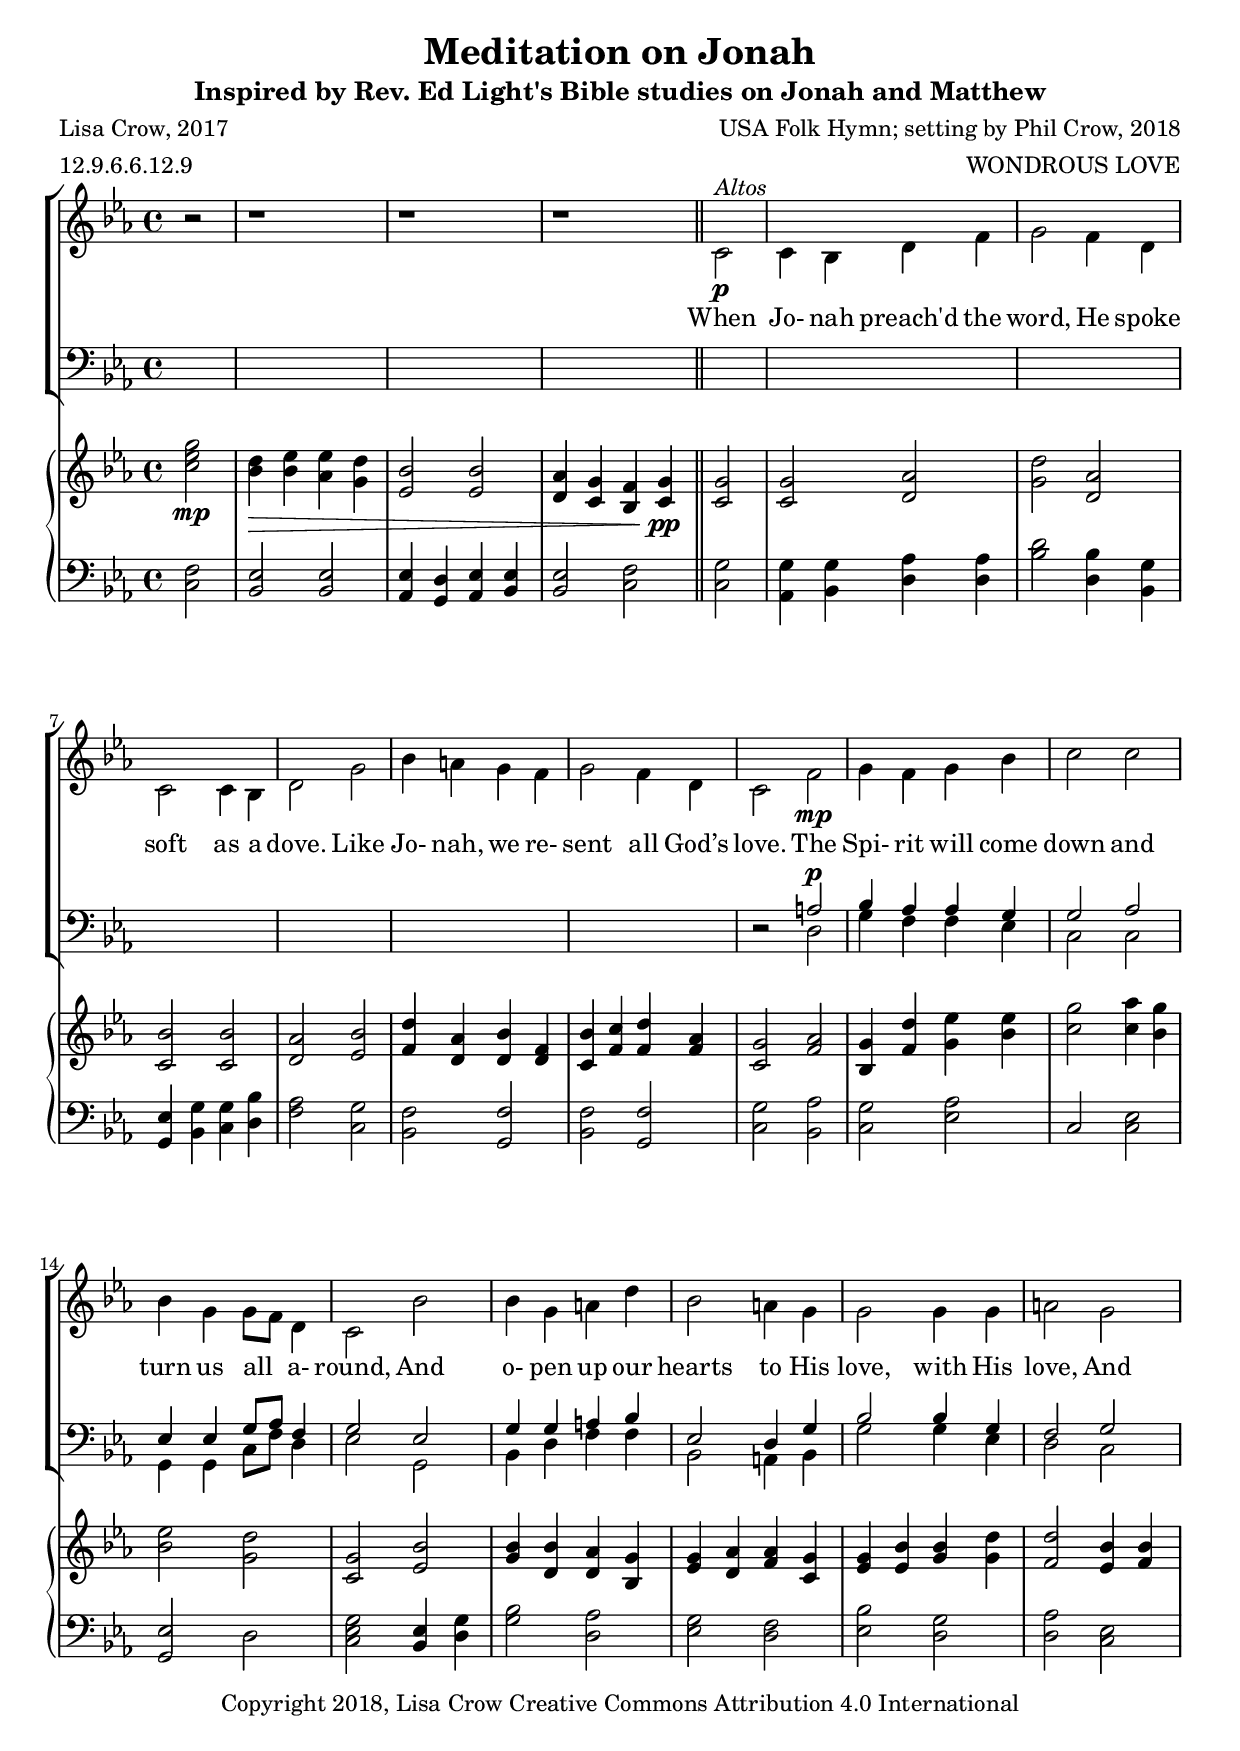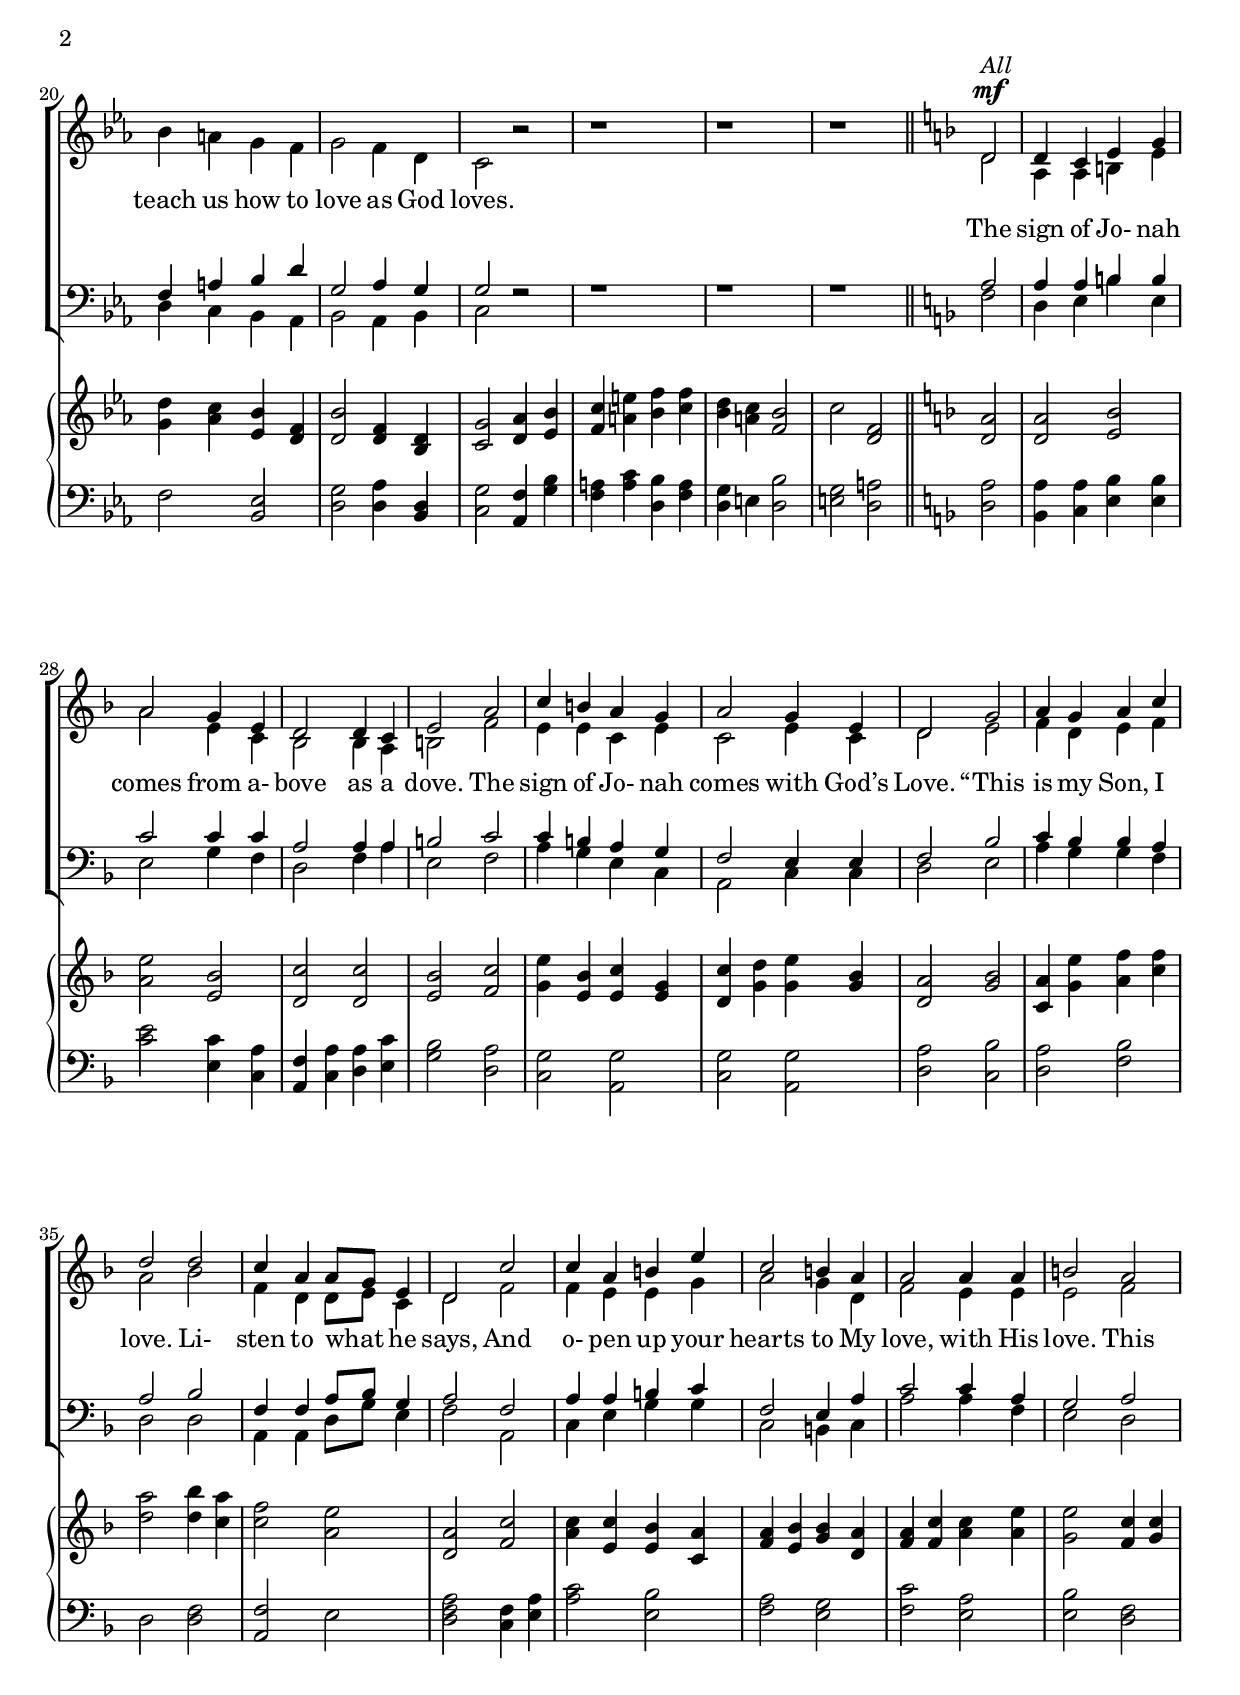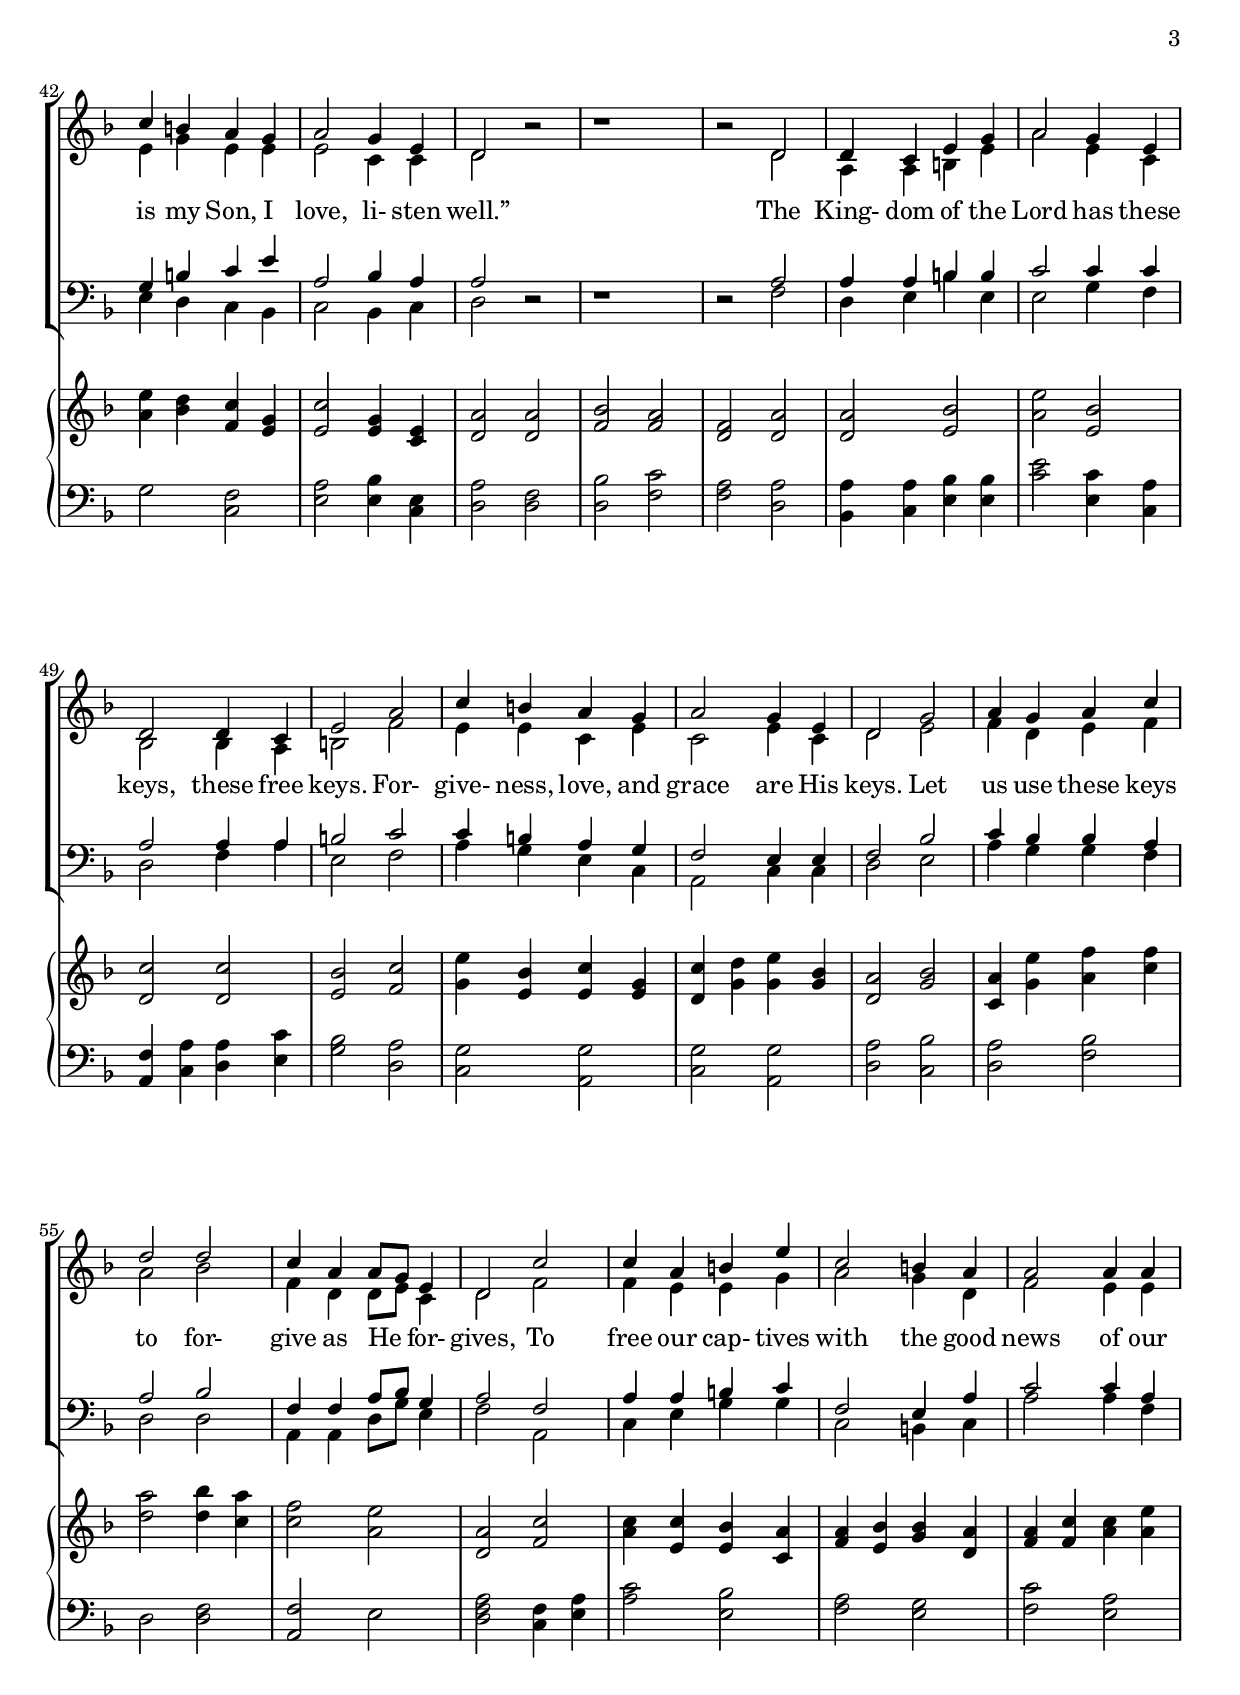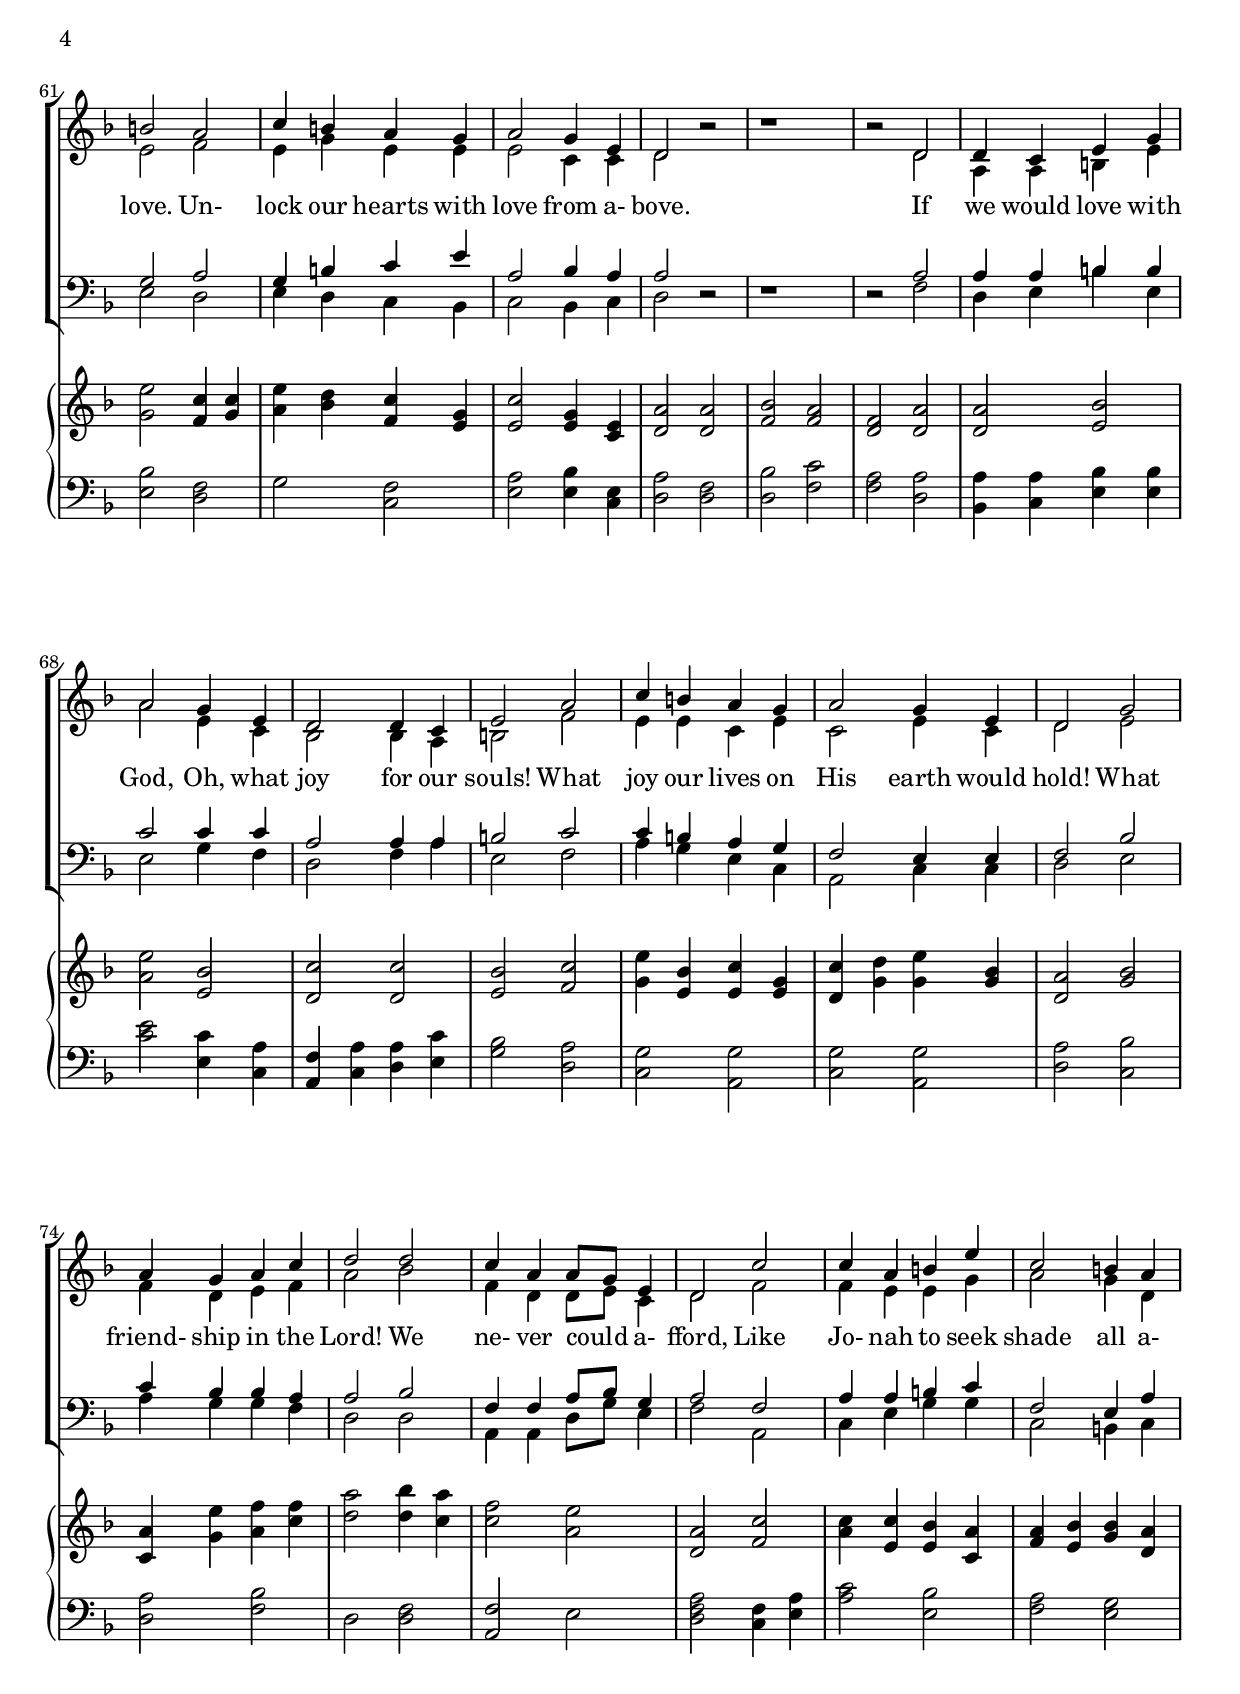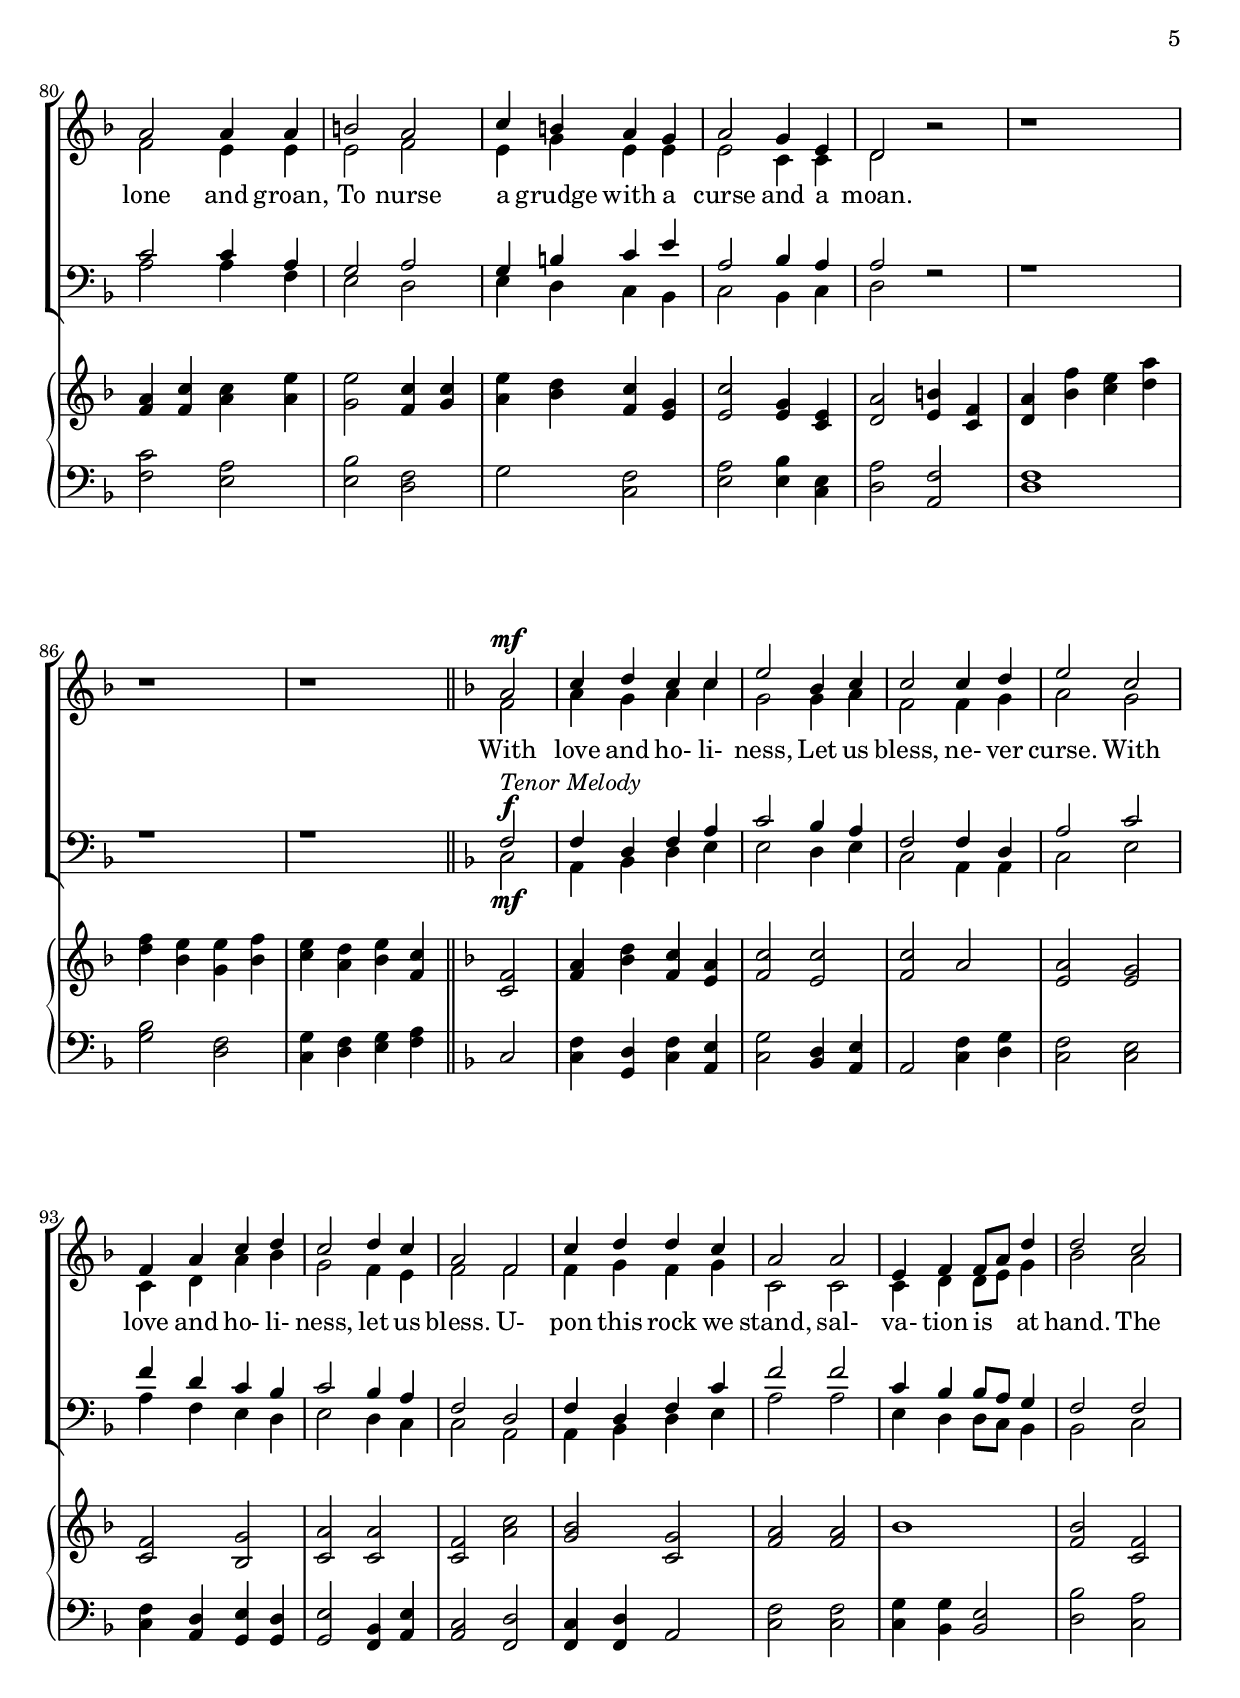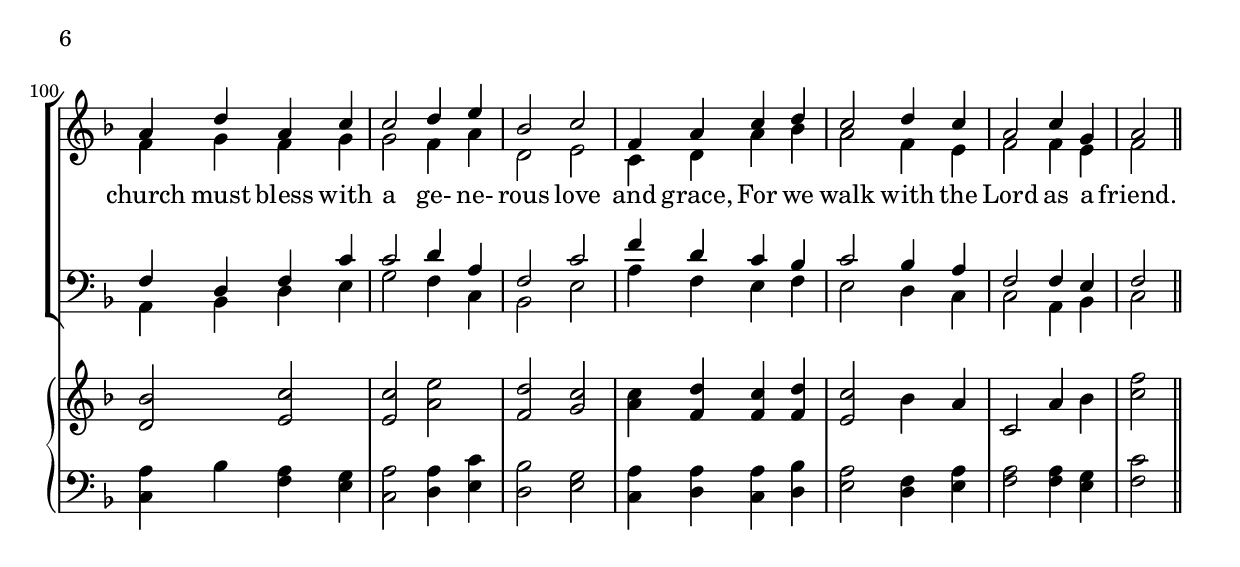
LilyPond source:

\version "2.18.1"
\header {
    title="Meditation on Jonah"
    % the Dove Matthew 3:16, 16:4, 16:18-20, 17:5"
    subtitle="Inspired by Rev. Ed Light's Bible studies on Jonah and Matthew"
    poet="Lisa Crow, 2017"
    meter="12.9.6.6.12.9"
    composer="USA Folk Hymn; setting by Phil Crow, 2018"
    arranger="WONDROUS LOVE"
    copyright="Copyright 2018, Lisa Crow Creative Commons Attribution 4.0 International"
}
\paper {
  indent = 0
  top-system-spacing #'basic-distance = #10
  score-system-spacing #'basic-distance = #20
  system-system-spacing #'basic-distance = #20
  last-bottom-spacing #'basic-distance = #10
}

global = {
  \time 4/4
}

pianoTrebleIntro = {
    \partial2 <d'' f'' a''>2\mp | <c'' e''>4\> <c'' f''> <bes' f''> <a' e''> |
    <f' c''>2 <f' c''>2 | <e' bes'>4 <d' a'> <c' g'> <d' a'>\!\pp \bar "||"
    % alto entrance
}

pianoTrebleI = {
    \partial2 <d' a'>2 | <d' a'>2 <e' bes'> | <a' e''> <e' bes'> | <d' c''> <d' c''> | <e' bes'>
          <f' c''>2 | <g' e''>4 <e' bes'> <e' c''> <e' g'>  | <d' c''>4 <g' d''> <g' e''> <g' bes'> | <d' a'>2

    % bass/tenor entrance
              <g' bes'>2 | <c' a'>4 <g' e''> <a' f''> <c'' f''> | <d'' a''>2 <d'' bes''>4 <c'' a''>
                       | <c'' f''>2 <a' e''> | <d' a'> <f' c''>
                       | <a' c''>4 <e' c''> <e' bes'> <a' c'> | <f' a'> <e' bes'> <g' bes'> <d' a'>
                       | <f' a'> <f' c''> <a' c''> <a' e''> | <g' e''>2 <f' c''>4 <g' c''> |
                       | <a' e''> <bes' d''> <f' c''> <e' g'> | <e' c''>2 <e' g'>4 <c' e'> | <d' a'>2
}

pianoTrebleV = {
  \partial2
  <f' c'>2 | <f' a'>4 <bes' d''> <f' c''> <e' a'> | <f' c''>2 <e' c''> | <f' c''> a' | <e' a'>
  <e' g'>  | <c' f'> <bes g'> | <c' a'> <c' a'> | <c' f'> <a' c''> | <g' bes'> <g' c'> | <f' a'> <f' a'> | bes'1 | <f' bes'>2
  <f' c'>  | <d' bes'>2 <e' c''> | <e' c''> <a' e''> | <f' d''>
  <g' c''> | <a' c''>4 <f' d''> <f' c''> <f' d''> | <e' c''>2 bes'4 a' | c'2 a'4 bes' | <c'' f''>2
}

pianoTrebleInterlude = {
    <d' a'>2 <f' bes'> <f' a'> <d' f'>
}

pianoTreble = {
  \key c \minor
  \transpose d c { \pianoTrebleIntro \pianoTrebleI }
  % interlude between verse I and II, key change from c minor to d minor
  %ii^0      III           iv       VI       VII  -> dminor III     iv         v        VI
  <d' aes'>4 <ees' bes'> | <f' c''> <a' e''> <bes' f''> <c'' f''> | <bes' d''> <a' c''> <f' bes'>2 | c'' <d' f'>
  \key d \minor
  \pianoTrebleI \pianoTrebleInterlude
  \pianoTrebleI \pianoTrebleInterlude
  \pianoTrebleI
 % ii0      III        v       VI        VII       i  
  <e' b'>4  <f' c'> | <a' d'> <bes' f''> <c'' e''> <d'' a''> |
 % i         ii0 ->     f major   vii0   IV          V          vi      vii0           I
  <d'' f''> <bes' e''>         <g' e''> <bes' f''> | <c'' e''> <a' d''> <bes' e''>  <f' c''>
  \bar "||" \key f \major
  \pianoTrebleV
  \bar "||"
}

pianoBaseIntro = {
    \partial2 <d g >2 | <f c> <f c> | <bes, f>4 <a, e> <bes, f>  <c f> | <c f>2 <d g > |
}

pianoBaseI = {
    % alto entrance
    \partial2 <d a>2 | <bes, a>4 <c a>4 <e bes> <bes e> | <c' e'>2 <e c'>4 <a c> | <a, f> <c a> <d a> <e c'> | <g bes>2
              <d a>2 | <c g> <a, g> | <c g> <a, g> | <d a>2

    % bass/tenor entrance
                    <c bes>2 | <d a> <bes f> | d2 <d f> | <a, f> e | <d f a>
              <c f>4 <e a> | <a c'>2 <e bes> | <f a> <e g> | <f c'> <a e> | <e bes> <d f> | g <c f> | <e a> <bes e>4 <c e> | <d a>2
    % interlude between verse I and II, key change from c minor to d minor
}

pianoBaseV = {
  \partial2
  c2 | <c f>4 <g, d> <c f> <a, e> | <c g>2 <bes, d>4 <a, e> | a,2 <c f>4 <d g> | <c f>2
  <c e> | <c f>4 <a, d> <g, e> <g, d> | <g, e>2 <f, bes,>4 <a, e> | <a, c>2 
  <f, d> | <f, c>4 <f, d> a,2 | <c f>2 <c f> | <c g>4 <bes, g> <bes, e>2 | <d bes>
  <c a> | <c a>4 bes <f a> <e g> | <c a>2 <d a>4 <e c'> | <d bes>2
  <e g> | <c a>4 <d a> <c a> <d bes> | <e a>2 <d f>4 <e a> | <f a>2 <f a>4 <e g> | <f c'>2
}

pianoBassInterlude = {
    <d f>2 <d bes> <f c'> <f a>
}

pianoBass = {
  \key c \minor
  \transpose d c { \pianoBaseIntro \pianoBaseI }
  <aes, f>4 <bes g> | <f a> <a c'> <d bes> <f a> | <d g> e <bes d>2 | <e g> <d a>
  \key d \minor
  \pianoBaseI \pianoBassInterlude
  \pianoBaseI \pianoBassInterlude
  \pianoBaseI
  <a, f>2 | <d f>1 | <bes g>2 <d f> | <c g>4 <d f> <e g> <f a>
  \bar "||" \key f \major
  \pianoBaseV
}

% The melody for verses 1-4 is split into A and B with a g'2 in between so that note can have a dynamic mark in the first verse.
melodyA = {
               d'4 c'   e' g'  |  a'2 g'4   e'  |  d'2    d'4    c'  | e'2
      a'2   | c''4 b'   a' g'  |  a'2 g'4   e'  |  d'2
}
melodyB = {
               a'4 g'   a' c'' | d''2 d''       | c''4 a' a'8 g' e'4 | d'2
      c''2  | c''4 a'   b' e'' | c''2 b'4   a'4 |  a'2    a'4    a'4 | b'2
      a'2   | c''4 b'   a' g'  |  a'2 g'4   e'  |  d'2
}
melody = {
    \melodyA g'2 \melodyB
}

vocalTrebleInterlude = {
    b'2\rest b'1\rest b'2\rest
}

altoHarm = {
  \partial2 d'2 | a4  a  b  e' | a'2 e'4 c' | bes2 bes4 a | b2 f' | e'4 e' c' e' | c'2 e'4 c' | d'2
            e'2 | f'4 d' e' f' | a'2 bes'   | f'4 d' d'8 e' c'4 | d'2 f' | f'4 e' e' g' | a'2 g'4 d'
            f'2 e'4 e' | e'2 f' | e'4 g' e' e' | e'2 c'4 c' | d'2
}

sopVerses = {
  \key c \minor \skip1*25 
  \key d \minor \bar "||"
  \partial2 d'2^\markup{\italic{All}}^\mf \melody \vocalTrebleInterlude
  d'2 \melody \vocalTrebleInterlude
  d'2 \melody
  \skip2 \skip1*3
  a'2^\mf
        | c''4 d'' c'' c'' | e''2 bes'4 c'' | c''2  c''4 d'' | e''2
   c''2 |  f'4 a'  c'' d'' | c''2 d''4  c'' | a'2   f'2      | c''4 d'' d'' c'' |  a'2  a'       | e'4 f' f'8 a' d''4 | d''2
   c''2 |  a'4 d'' a'  c'' | c''2 d''4  e'' | bes'2 c''      | f'4  a'  c'' d'' | c''2  d''4 c'' | a'2 c''4 g' | a'2
}

altoVerseI = {
  \key c \minor
  \transpose d c {
    \partial2 cis''2\rest | cis''1\rest | cis''1\rest | cis''1\rest |
    \partial2 d'2\p^\markup{\italic{Altos}} | \melodyA g'2\mp \melodyB

    cis''2\rest| cis''1\rest | cis''1\rest | cis''1\rest 
  }
}
altoVerseII = {
  \key d \minor
  \altoHarm \skip2 \skip1 \skip2
  \altoHarm \skip2 \skip1 \skip2
  \altoHarm
  b'2\rest| b'1\rest | b'1\rest | b'1\rest 
  \bar "||" \key f \major
  f'2 | a'4 g' a' c''  | g'2 g'4 a' | f'2 f'4 g' | a'2
  g'2 | c'4 d' a' bes' | g'2 f'4 e' | f'2 f'2    | f'4 g' f' g'   | c'2 c'     | c'4 d' d'8 e' g'4 | bes'2
  a'2 | f'4 g' f' g'   | g'2 f'4 a' | d'2 e'     | c'4 d' a' bes' | a'2 f'4 e' | f'2    f'4    e'  | f'2
}

melodyMajor = {
    % written in f major
    \partial2
       f2^\markup{\italic{Tenor Melody}}^\f
            |  f4  d  f  a     | c'2 bes4 a | f2 f4 d | a2
       c'2  | f'4  d' c' bes   | c'2 bes4 a | f2
       d2   |  f4  d  f  c'    | f'2 f'     | c'4  bes bes8 a  g4 | f2
       f2   |  f4  d  f  c'    | c'2 d'4  a | f2
       c'2  | f'4  d' c' bes   | c'2 bes4 a | f2  f4    e  | f2
       % originally, I transposed from the minor to the major key (d minor to f major)
       % but, the intervals in the transposition were still too mournful (featureing ii and vii^0 chords)
       % so the above is new, hinting at the original, but with major progressions to fit the mood of verse 5 in the lyrics
                % i2   | i4   vii,   ii iv  | v2  iv4   ii | i2 i4 vii, | ii2
                % f2   | f4   ees    g  bes | c'2 bes4  g  | f2 f4 ees  | g2
                % v2   | vii4 vi+1/2 v  iv  | v2  iv4   ii | i2
                % c'2  | ees'4  d'     c' bes | c'2 bes4  g  | f2
                % iv2  | v4   iv4    v  vii | i'2 i'       | vii4 v   v8  iv ii4 | i2
                % bes2 | c'4  bes4   c' ees'  | f'2 f'       | ees'4  c' c'8 bes  g4 | f2
                % i2   | i4   vii,   ii iv  | v2  iv4   ii | i2       i4      vii, | ii2
                % f2   | f4   ees    g  bes | c'2 bes4   g | f2       f4      e      g2
                % v2   | vii4 vi+1/2 v  iv  | v2  iv4   ii | i2
                % c'2  | ees'4  d'     c' bes | c'2 bes4  g  | f2
}

vocalBassInterlude = {
    d2\rest d1\rest d2\rest
}

tenorLineA = {
  a2 | a4 a b b | c'2 c'4 c' | a2 a4 a | b2 c' | c'4 b4 a g | f2 e4 e | f2
}
tenorLineB = {
             c'4  bes bes  a  |   a2  bes      |  f4 f   a8 bes g4  | a2
      f2   |  a4  a    b   c' |   f2   e4    a | c'2    c'4     a   | g2
      a2   |  g4  b   c'   e' |  a2   bes4   a |  a2
}
tenorLine = {
    \tenorLineA bes2 \tenorLineB
}
tenorVerseIb = {
  \key c \minor
  \skip1*10 d2\rest
  \transpose d c { b2^\p \tenorLineB }
  \skip2 \skip1*3
}
tenorVerseII = {
  \key d \minor
  \tenorLine \vocalBassInterlude
  \tenorLine \vocalBassInterlude
  \tenorLine
}
tenorVerseV = {
  \skip2 \skip1*3
  \melodyMajor
}

bassLineA = {
  f2 | d4 e b e | e2 g4 f | d2 f4 a | e2 f | a4 g e c | a,2 c4 c | d2
}
bassLineB = {
      e2   |  a4  g    g4  f4 |  d2   d        |  a,4 a,  d8 g  e4  | f2
     a,2   |  c4  e    g   g  |  c2   b,4    c |  a2     a4     f   | e2
      d2   |  e4  d    c bes, |  c2   bes,4  c |  d2
}
bassLineVerseV = {
    \partial2
    c2\mf
        | a,4 bes, d e | e2 d4 e    | c2     a,4   a,     | c2    e  | a4  f    e d | e2 d4 c    | c2
    a,2 | a,4 bes, d e | a2 a       | e4 d   d8 c  bes,4  | bes,2 c2 | a,4 bes, d e | g2 f4 c    | bes,2
    e2  | a4  f    e f | e2 d4 c    | c2     a,4   bes,4  | c2
}
bassVerseIb = {
  \key c \minor
  \skip1*10 \skip2
  \transpose d c { \bassLineB }
  fis2\rest| fis1\rest | fis1\rest | fis1\rest 
}
bassVerseII = {
  \key d \minor
  \bassLineA \bassLineB \skip2 \skip1 \skip2
  \bassLineA \bassLineB \skip2 \skip1 \skip2
  \bassLineA \bassLineB
  fis2\rest| fis1\rest | fis1\rest | fis1\rest 
  \bar "||" \key f \major
  \bassLineVerseV
}

verseI = \lyricmode {
    When Jo- nah preach'd the word,
    He spoke soft as a dove.
    Like Jo- nah, we re- sent all God’s love.
    The Spi- rit will come down and turn us all _ a- round,
    And o- pen up our hearts to His love, with His love,
    And teach us how to love as God loves.
}
verseII = \lyricmode {
    The sign of Jo- nah comes
    from a- bove as a dove.
    The sign of Jo- nah comes with God’s Love.
    “This is my Son, I love. Li- sten to what _ he says,
    And o- pen up your hearts to My love, with His love.
    This is my Son, I love, li- sten well.”

    The King- dom of the Lord
    has these keys, these free keys.
    For- give- ness, love, and grace are His keys.
    Let us use these keys to for- give as He _ for- gives,
    To free our cap- tives with the good news of our love.
    Un- lock our hearts with love from a- bove.

    If we would love with God,
    Oh, what joy for our souls!
    What joy our lives on His earth would hold!
    What friend- ship in the Lord! We ne- ver could _ a- fford,
    Like Jo- nah to seek shade all a- lone and groan,
    To nurse a grudge with a curse and a moan.

    With love and ho- li- ness,
    Let us bless, ne- ver curse.
    With love and ho- li- ness, let us bless.
    U- pon this rock we stand, sal- va- tion is _ at hand.
    The church must bless with a ge- ne- rous love and grace,
    For we walk with the Lord as a friend.
}

\score {
  <<
    \new ChoirStaff <<
      \new Staff = "women" <<
        \new Voice = "sopranos" {
          \voiceOne
          << \global \sopVerses >>
        }
        \new Voice = "altos" {
          \set midiInstrument = #"flute"
          \voiceTwo
          << \global {\altoVerseI \altoVerseII} >>
        }
      >>
      \new Lyrics = "verseI"
      \new Lyrics = "verseII"
%      \new Lyrics = "verseIII"
%      \new Lyrics = "verseIV"
      \new Staff = "men" <<
        \clef bass
        \new Voice = "tenors" {
          \voiceOne
          \set midiInstrument = #"trumpet"
          << \global {\tenorVerseIb \tenorVerseII \tenorVerseV} >>
        }
        \new Voice = "basses" {
          \set midiInstrument = #"trombone"
          \voiceTwo << \global {\bassVerseIb \bassVerseII} >>
        }
      >>
      \context Lyrics = "verseI"   \lyricsto "altos" \verseI
      \context Lyrics = "verseII"  \lyricsto "sopranos" \verseII
%      \context Lyrics = "verseIII" \lyricsto "sopranos" \verseIII
%      \context Lyrics = "verseIV"  \lyricsto "sopranos" \verseIV
    >>
    \new PianoStaff <<
      \new Staff <<
        \new Voice = "pianotreble" {
          \set midiInstrument = #"acoustic grand"
          << \global \pianoTreble >>
        }
      >>
      \new Staff <<
        \new Voice = "pianobass" {
          \set midiInstrument = #"acoustic grand"
          \clef bass
          \global \pianoBass
        }
      >>
    >>
  >>
  \layout{}
  \midi{
    % http://lilypond.org/doc/v2.18/Documentation/notation/midi-instruments
    \context {
      \Staff
      \remove "Staff_performer"
    }
    \context {
      \Voice
      \consists "Staff_performer"
    }
    \tempo 4=100
  }
}

% What Wondrous Love is This?

